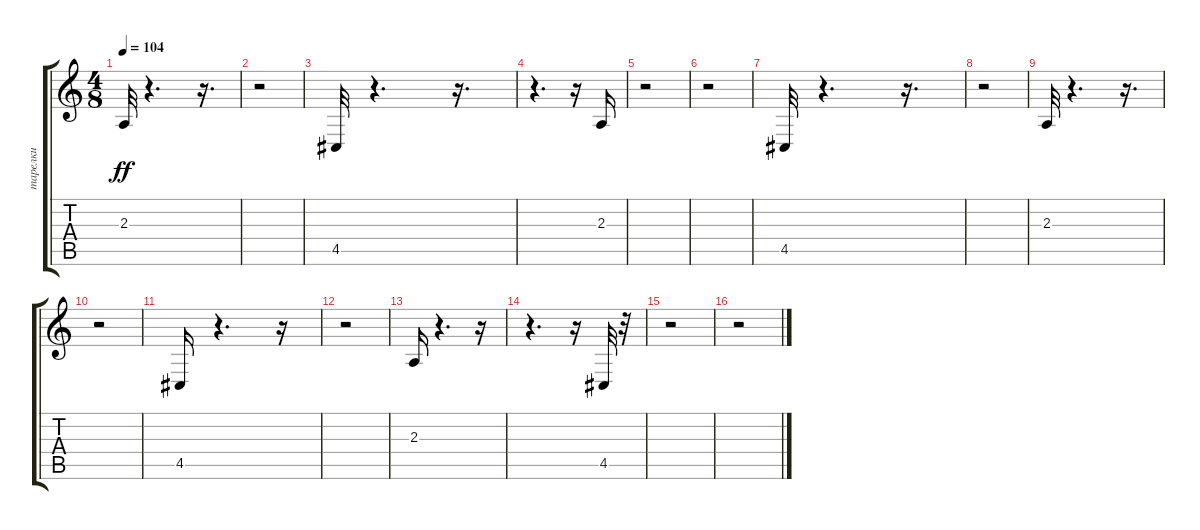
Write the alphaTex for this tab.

\track ("тарелки" "тарелки") {instrument acousticgrandpiano}
\staff {score tabs}
\tuning (E4 B3 G3 D3 A2 E2) {hide}
\ts (4 8)
\tempo 104
\clef g2
\ks c
2.3.32{dy ff} r.4{d} r.16{d} |
r.2 |
4.5.32 r.4{d} r.16{d} |
r.4{d} r.16 2.3.16 |
r.2 |
r.2 |
4.5.32 r.4{d} r.16{d} |
r.2 |
2.3.32 r.4{d} r.16{d} |
r.2 |
4.5.16 r.4{d} r.16 |
r.2 |
2.3.16 r.4{d} r.16 |
r.4{d} r.16 4.5.32 r.32 |
r.2 |
r.2
